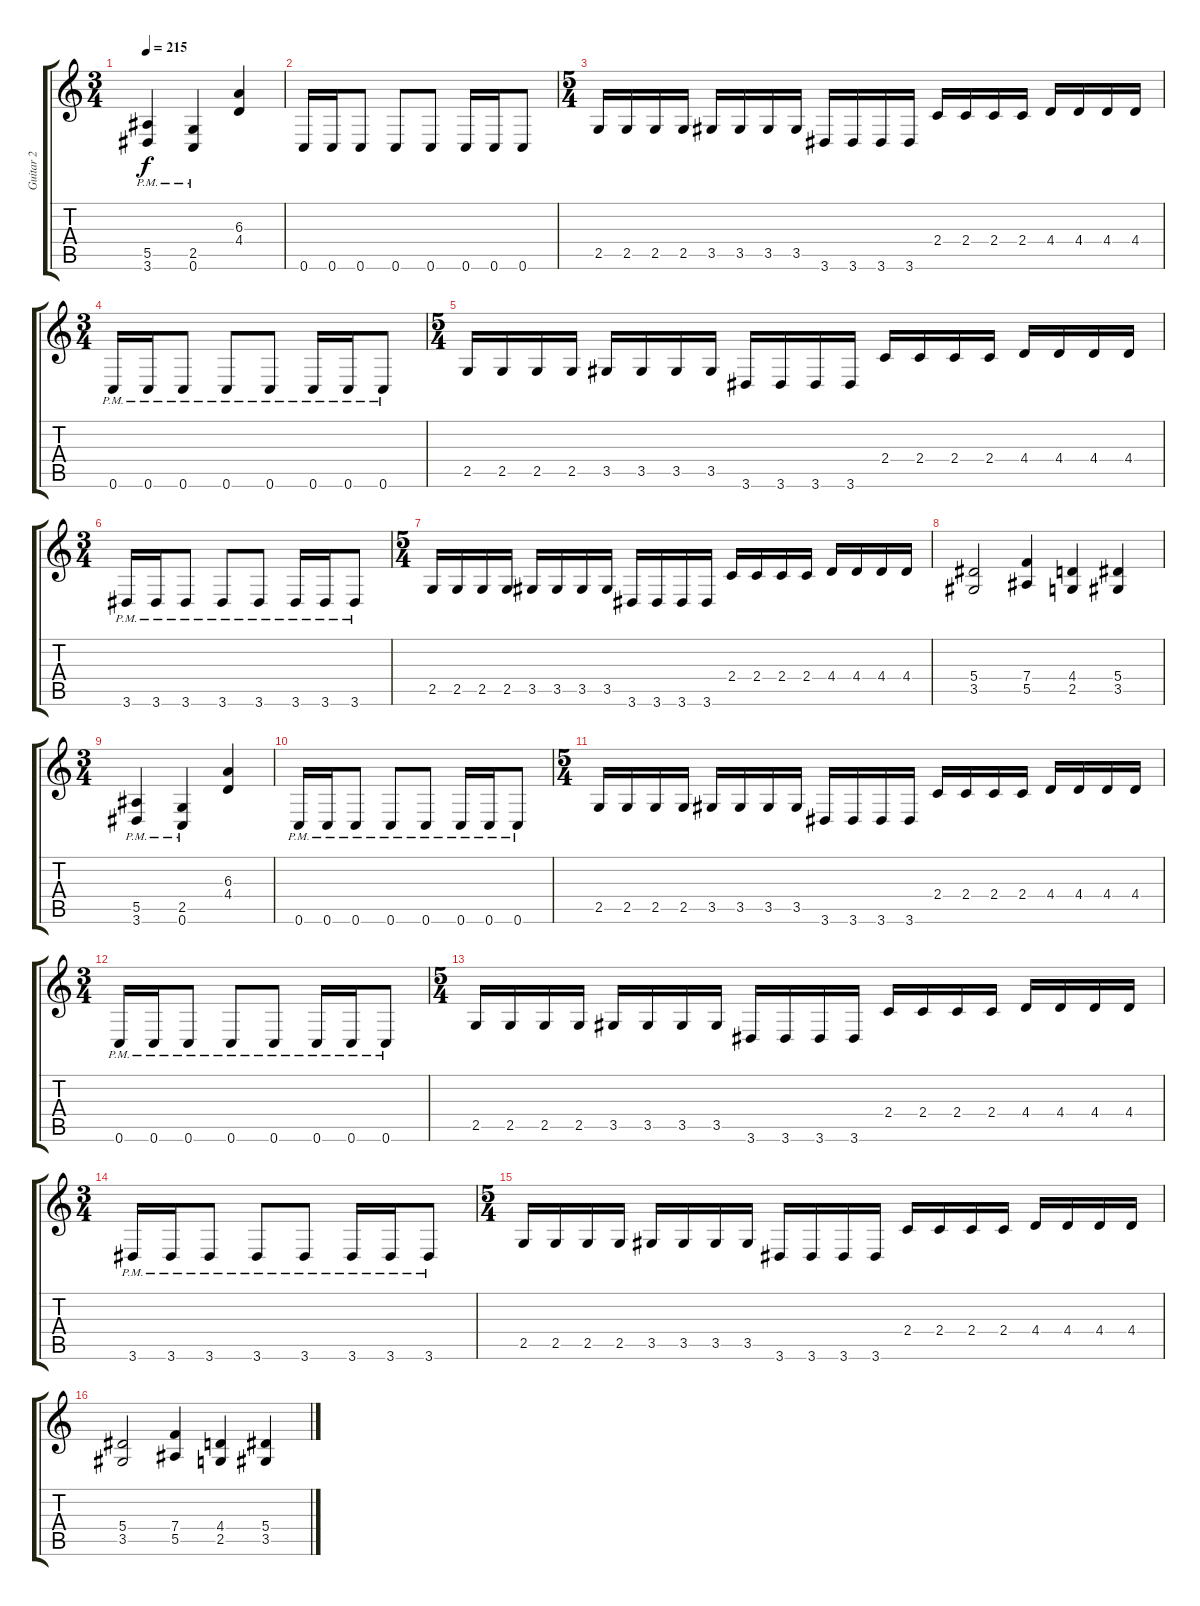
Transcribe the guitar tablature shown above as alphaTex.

\track ("Guitar 2" "Guitar 2") {instrument distortionguitar}
\staff {score tabs}
\tuning (C4 G3 Eb3 Bb2 F2 C2) {hide}
\ts (3 4)
\tempo 215
\clef g2
\ks c
(5.5{pm} 3.6{pm}).4{dy f} (2.5{pm} 0.6{pm}).4 (6.3 4.4).4 |
0.6.16 0.6.16 0.6.8 0.6.8 0.6.8 0.6.16 0.6.16 0.6.8 |
\ts (5 4)
2.5.16 2.5.16 2.5.16 2.5.16 3.5.16 3.5.16 3.5.16 3.5.16 3.6.16 3.6.16 3.6.16 3.6.16 2.4.16 2.4.16 2.4.16 2.4.16 4.4.16 4.4.16 4.4.16 4.4.16 |
\ts (3 4)
0.6{pm}.16 0.6{pm}.16 0.6{pm}.8 0.6{pm}.8 0.6{pm}.8 0.6{pm}.16 0.6{pm}.16 0.6{pm}.8 |
\ts (5 4)
2.5.16 2.5.16 2.5.16 2.5.16 3.5.16 3.5.16 3.5.16 3.5.16 3.6.16 3.6.16 3.6.16 3.6.16 2.4.16 2.4.16 2.4.16 2.4.16 4.4.16 4.4.16 4.4.16 4.4.16 |
\ts (3 4)
3.6{pm}.16 3.6{pm}.16 3.6{pm}.8 3.6{pm}.8 3.6{pm}.8 3.6{pm}.16 3.6{pm}.16 3.6{pm}.8 |
\ts (5 4)
2.5.16 2.5.16 2.5.16 2.5.16 3.5.16 3.5.16 3.5.16 3.5.16 3.6.16 3.6.16 3.6.16 3.6.16 2.4.16 2.4.16 2.4.16 2.4.16 4.4.16 4.4.16 4.4.16 4.4.16 |
(5.4 3.5).2 (7.4 5.5).4 (4.4 2.5).4 (5.4 3.5).4 |
\ts (3 4)
(5.5{pm} 3.6{pm}).4 (2.5{pm} 0.6{pm}).4 (6.3 4.4).4 |
0.6{pm}.16 0.6{pm}.16 0.6{pm}.8 0.6{pm}.8 0.6{pm}.8 0.6{pm}.16 0.6{pm}.16 0.6{pm}.8 |
\ts (5 4)
2.5.16 2.5.16 2.5.16 2.5.16 3.5.16 3.5.16 3.5.16 3.5.16 3.6.16 3.6.16 3.6.16 3.6.16 2.4.16 2.4.16 2.4.16 2.4.16 4.4.16 4.4.16 4.4.16 4.4.16 |
\ts (3 4)
0.6{pm}.16 0.6{pm}.16 0.6{pm}.8 0.6{pm}.8 0.6{pm}.8 0.6{pm}.16 0.6{pm}.16 0.6{pm}.8 |
\ts (5 4)
2.5.16 2.5.16 2.5.16 2.5.16 3.5.16 3.5.16 3.5.16 3.5.16 3.6.16 3.6.16 3.6.16 3.6.16 2.4.16 2.4.16 2.4.16 2.4.16 4.4.16 4.4.16 4.4.16 4.4.16 |
\ts (3 4)
3.6{pm}.16 3.6{pm}.16 3.6{pm}.8 3.6{pm}.8 3.6{pm}.8 3.6{pm}.16 3.6{pm}.16 3.6{pm}.8 |
\ts (5 4)
2.5.16 2.5.16 2.5.16 2.5.16 3.5.16 3.5.16 3.5.16 3.5.16 3.6.16 3.6.16 3.6.16 3.6.16 2.4.16 2.4.16 2.4.16 2.4.16 4.4.16 4.4.16 4.4.16 4.4.16 |
(5.4 3.5).2 (7.4 5.5).4 (4.4 2.5).4 (5.4 3.5).4
